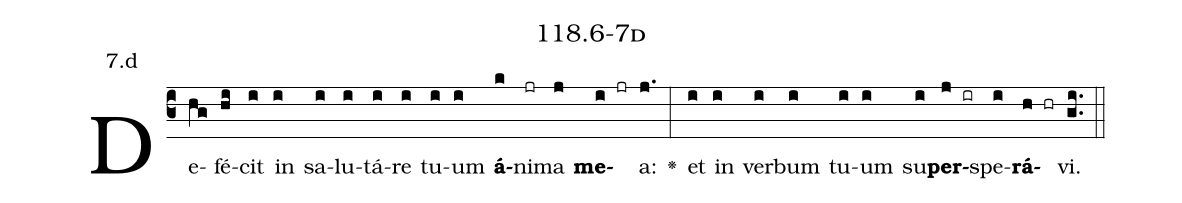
name: 118.6-7d;
annotation: 7.d;
%%
(c3)De(hg)fé(hi)cit(i) in(i) sa(i)lu(i)tá(i)re(i) tu(i)um(i) <b>á</b>(k)ni(jr)ma(j) <b>me</b>(i jr)a:(j.) <v>\greheightstar</v>(:) et(i) in(i) ver(i)bum(i) tu(i)um(i) su(i)<b>per</b>(j ir)spe(i)<b>rá</b>(h hr)vi.(gi..) (::)


%E(i) u(i) o(j) u(i) a(h) e.(gi..) (::)
